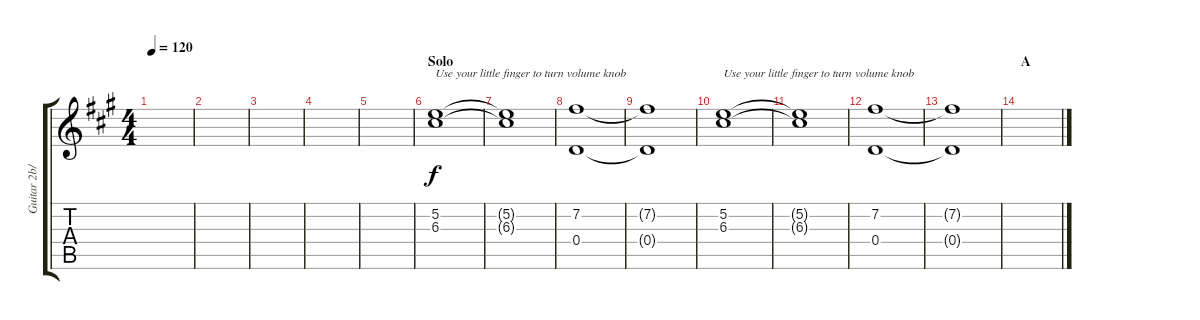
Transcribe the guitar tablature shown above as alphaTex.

\track ("Guitar 2b/Strings" "Guitar 2b/") {instrument distortionguitar}
\staff {score tabs}
\tuning (E4 B3 G3 D3 A2 E2) {hide}
\ts (4 4)
\tempo 120
\clef g2
\ks f#minor
|
|
|
|
|
\section ("" "Solo")
(5.2 6.3).1{txt "Use your little finger to turn volume knob" volume 12} |
(5.2{t} 6.3{t}).1{volume 0} |
(7.2 0.4).1{volume 13} |
(7.2{t} 0.4{t}).1{volume 0} |
(5.2 6.3).1{txt "Use your little finger to turn volume knob" volume 12} |
(5.2{t} 6.3{t}).1{volume 0} |
(7.2 0.4).1{volume 13} |
(7.2{t} 0.4{t}).1{volume 0} |
\section ("" "A")
